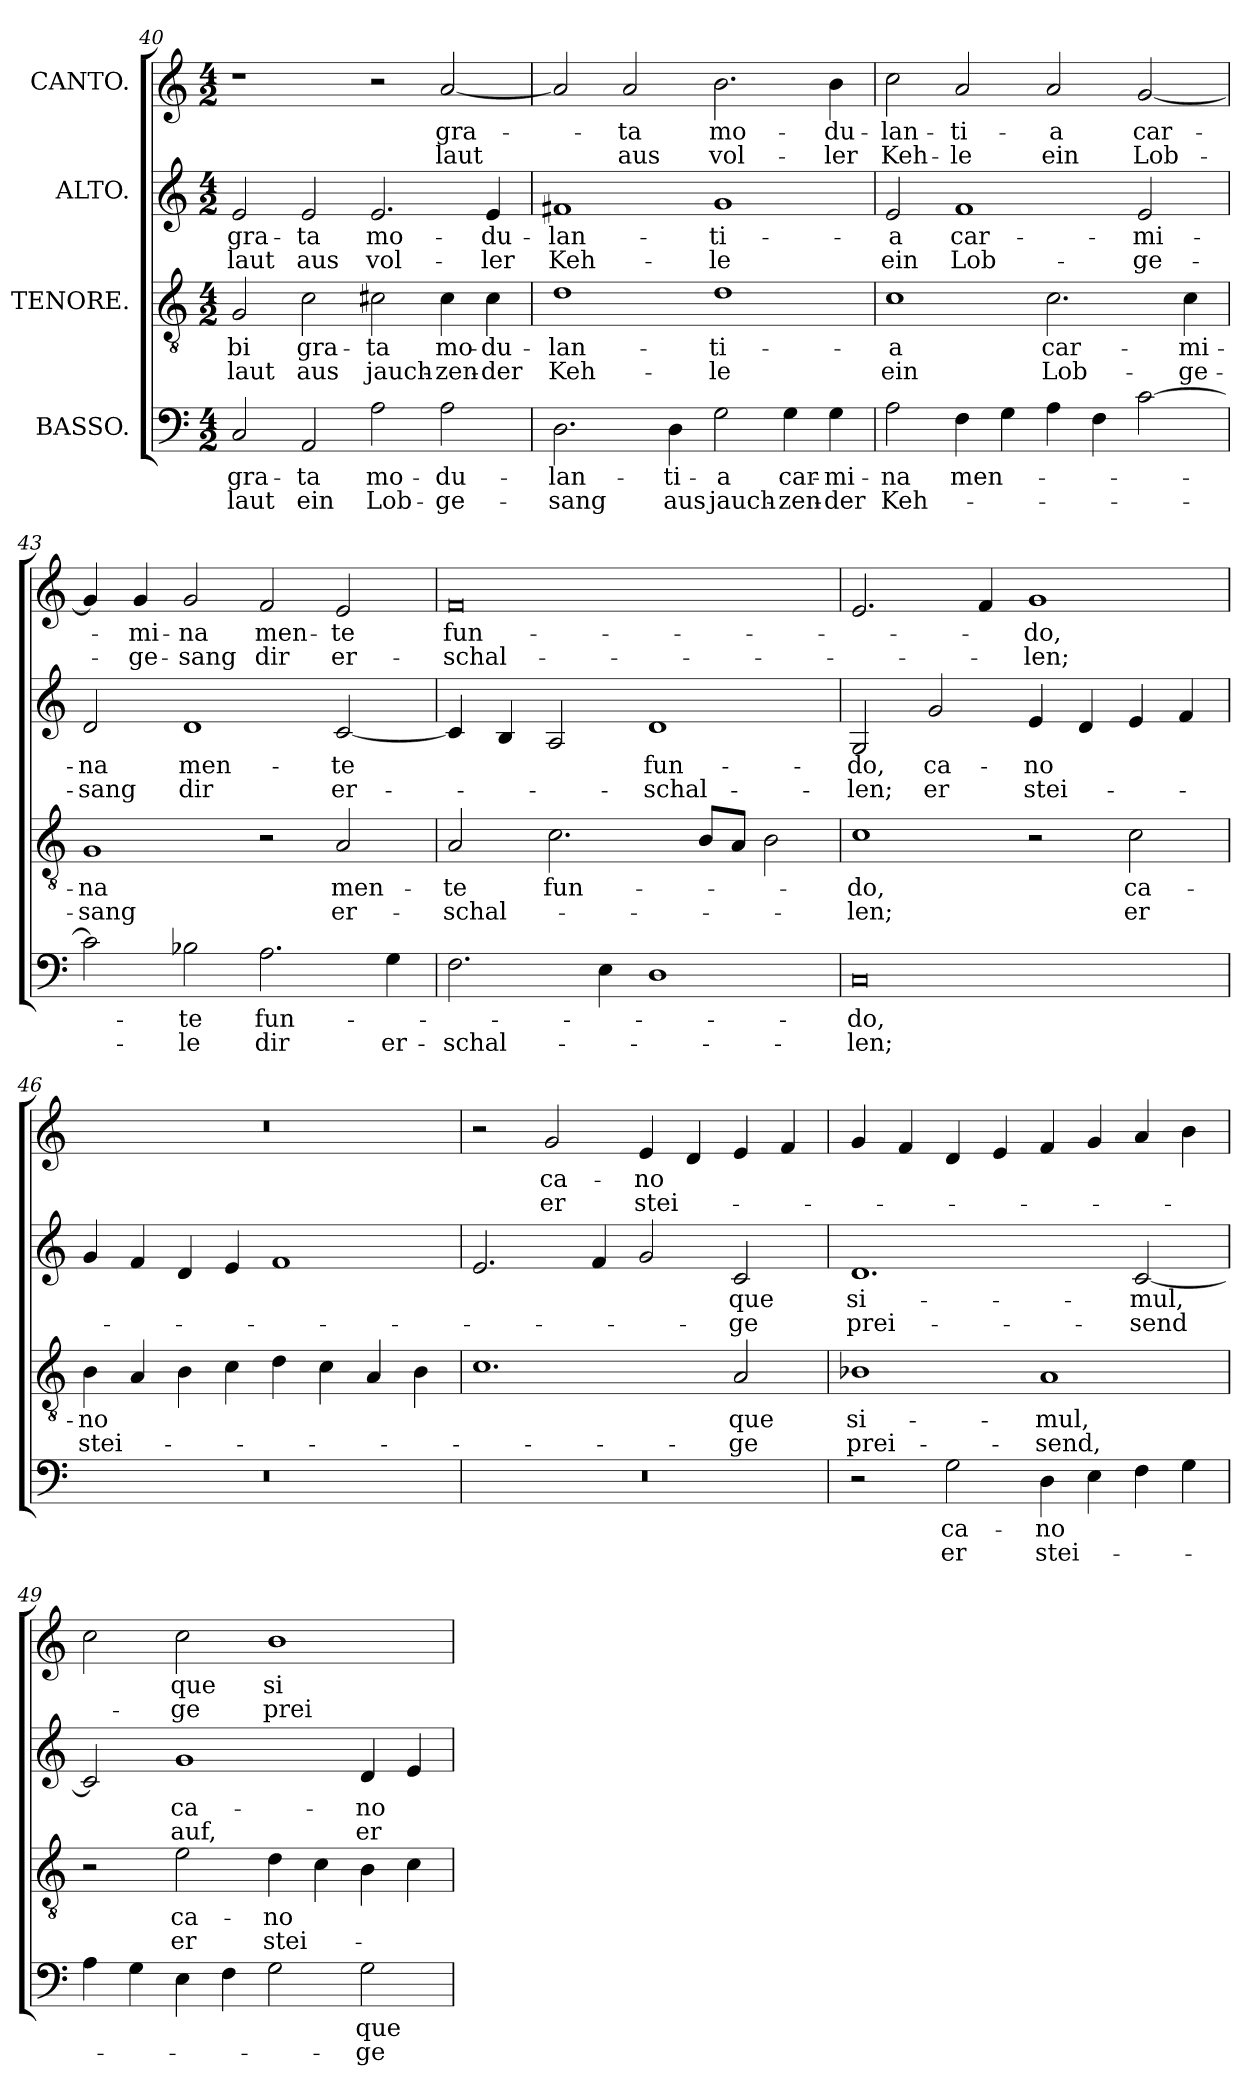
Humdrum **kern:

**kern	**text	**text	**kern	**text	**text	**kern	**text	**text	**kern	**text	**text
*part4	*part4	*part4	*part3	*part3	*part3	*part2	*part2	*part2	*part1	*part1	*part1
*staff4	*staff4	*staff4	*staff3	*staff3	*staff3	*staff2	*staff2	*staff2	*staff1	*staff1	*staff1
*I"BASSO.	*	*	*I"TENORE.	*	*	*I"ALTO.	*	*	*I"CANTO.	*	*
!!LO:LB:g=z
*clefF4	*	*	*clefGv2	*	*	*clefG2	*	*	*clefG2	*	*
*	*	*	*ITrd7c12	*	*	*	*	*	*	*	*
*k[]	*	*	*k[]	*	*	*k[]	*	*	*k[]	*	*
*M4/2	*	*	*M4/2	*	*	*M4/2	*	*	*M4/2	*	*
=40	=40	=40	=40	=40	=40	=40	=40	=40	=40	=40	=40
!	!LO:LY:b	!LO:LY:b	!	!LO:LY:b	!LO:LY:b	!	!LO:LY:b	!LO:LY:b	!	!	!
2C/	gra-	laut	2GG/	-bi	laut	2e/	gra-	laut	1r	.	.
!	!LO:LY:b	!LO:LY:b	!	!LO:LY:b	!LO:LY:b	!	!LO:LY:b	!LO:LY:b	!	!	!
2AA/	-ta	ein	2C\	gra-	aus	2e/	-ta	aus	.	.	.
!	!LO:LY:b	!LO:LY:b	!	!LO:LY:b	!LO:LY:b	!	!LO:LY:b	!LO:LY:b	!	!	!
2A\	mo-	Lob-	2C#X\	-ta	jauch-	2.e/	mo-	vol-	2r	.	.
!	!LO:LY:b	!LO:LY:b	!	!LO:LY:b	!LO:LY:b	!	!	!	!	!LO:LY:b	!LO:LY:b
2A\	-du-	-ge-	4C#\	mo-	-zen-	.	.	.	[2a/	gra-	laut
!	!	!	!	!LO:LY:b	!LO:LY:b	!	!LO:LY:b	!LO:LY:b	!	!	!
.	.	.	4C#\	-du-	-der	4e/	-du-	-ler	.	.	.
=41	=41	=41	=41	=41	=41	=41	=41	=41	=41	=41	=41
!	!LO:LY:b	!LO:LY:b	!	!LO:LY:b	!LO:LY:b	!	!LO:LY:b	!LO:LY:b	!	!	!
2.D\	-lan-	-sang	1D	-lan-	Keh-	1f#X	-lan-	Keh-	2a/]	.	.
!	!	!	!	!	!	!	!	!	!	!LO:LY:b	!LO:LY:b
.	.	.	.	.	.	.	.	.	2a/	-ta	aus
!	!LO:LY:b	!LO:LY:b	!	!	!	!	!	!	!	!	!
4D\	-ti-	aus	.	.	.	.	.	.	.	.	.
!	!LO:LY:b	!LO:LY:b	!	!LO:LY:b	!LO:LY:b	!	!LO:LY:b	!LO:LY:b	!	!LO:LY:b	!LO:LY:b
2G\	-a	jauch-	1D	-ti-	-le	1g	-ti-	-le	2.b\	mo-	vol-
!	!LO:LY:b	!LO:LY:b	!	!	!	!	!	!	!	!	!
4G\	car-	-zen-	.	.	.	.	.	.	.	.	.
!	!LO:LY:b	!LO:LY:b	!	!	!	!	!	!	!	!LO:LY:b	!LO:LY:b
4G\	-mi-	-der	.	.	.	.	.	.	4b\	-du-	-ler
=42	=42	=42	=42	=42	=42	=42	=42	=42	=42	=42	=42
!	!LO:LY:b	!LO:LY:b	!	!LO:LY:b	!LO:LY:b	!	!LO:LY:b	!LO:LY:b	!	!LO:LY:b	!LO:LY:b
2A\	-na	Keh-	1C	-a	ein	2e/	-a	ein	2cc\	-lan-	Keh-
!	!LO:LY:b	!	!	!	!	!	!LO:LY:b	!LO:LY:b	!	!LO:LY:b	!LO:LY:b
4F\	men-	.	.	.	.	1f	car-	Lob-	2a/	-ti-	-le
4G\	.	.	.	.	.	.	.	.	.	.	.
!	!	!	!	!LO:LY:b	!LO:LY:b	!	!	!	!	!LO:LY:b	!LO:LY:b
4A\	.	.	2.C\	car-	Lob-	.	.	.	2a/	-a	ein
4F\	.	.	.	.	.	.	.	.	.	.	.
!	!	!	!	!	!	!	!LO:LY:b	!LO:LY:b	!	!LO:LY:b	!LO:LY:b
[2c\	.	.	.	.	.	2e/	-mi-	-ge-	[2g/	car-	Lob-
!	!	!	!	!LO:LY:b	!LO:LY:b	!	!	!	!	!	!
.	.	.	4C\	-mi-	-ge-	.	.	.	.	.	.
=43	=43	=43	=43	=43	=43	=43	=43	=43	=43	=43	=43
!	!	!	!	!LO:LY:b	!LO:LY:b	!	!LO:LY:b	!LO:LY:b	!	!	!
2c\]	.	.	1GG	-na	-sang	2d/	-na	-sang	4g/]	.	.
!	!	!	!	!	!	!	!	!	!	!LO:LY:b	!LO:LY:b
.	.	.	.	.	.	.	.	.	4g/	-mi-	-ge-
!	!LO:LY:b	!LO:LY:b	!	!	!	!	!LO:LY:b	!LO:LY:b	!	!LO:LY:b	!LO:LY:b
2B-X\	-te	-le	.	.	.	1d	men-	dir	2g/	-na	-sang
!	!LO:LY:b	!LO:LY:b	!	!	!	!	!	!	!	!LO:LY:b	!LO:LY:b
2.A\	fun-	dir	2r	.	.	.	.	.	2f/	men-	dir
!	!	!	!	!LO:LY:b	!LO:LY:b	!	!LO:LY:b	!LO:LY:b	!	!LO:LY:b	!LO:LY:b
.	.	.	2AA/	men-	er-	[2c/	-te	er-	2e/	-te	er-
!	!	!LO:LY:b	!	!	!	!	!	!	!	!	!
4G\	.	er-	.	.	.	.	.	.	.	.	.
!!LO:PB:g=z
=44	=44	=44	=44	=44	=44	=44	=44	=44	=44	=44	=44
!	!	!LO:LY:b	!	!LO:LY:b	!LO:LY:b	!	!	!	!	!LO:LY:b	!LO:LY:b
2.F\	.	-schal-	2AA/	-te	-schal-	4c/]	.	.	0f	fun-	-schal-
.	.	.	.	.	.	4B/	.	.	.	.	.
!	!	!	!	!LO:LY:b	!	!	!	!	!	!	!
.	.	.	2.C\	fun-	.	2A/	.	.	.	.	.
4E\	.	.	.	.	.	.	.	.	.	.	.
!	!	!	!	!	!	!	!LO:LY:b	!LO:LY:b	!	!	!
1D	.	.	.	.	.	1d	fun-	-schal-	.	.	.
.	.	.	8BB/L	.	.	.	.	.	.	.	.
.	.	.	8AA/J	.	.	.	.	.	.	.	.
.	.	.	2BB\	.	.	.	.	.	.	.	.
=45	=45	=45	=45	=45	=45	=45	=45	=45	=45	=45	=45
!	!LO:LY:b	!LO:LY:b	!	!LO:LY:b	!LO:LY:b	!	!LO:LY:b	!LO:LY:b	!	!	!
0C	-do,	-len;	1C	-do,	-len;	2G/	-do,	-len;	2.e/	.	.
!	!	!	!	!	!	!	!LO:LY:b	!LO:LY:b	!	!	!
.	.	.	.	.	.	2g/	ca-	er	.	.	.
.	.	.	.	.	.	.	.	.	4f/	.	.
!	!	!	!	!	!	!	!LO:LY:b	!LO:LY:b	!	!LO:LY:b	!LO:LY:b
.	.	.	2r	.	.	4e/	-no	stei-	1g	-do,	-len;
.	.	.	.	.	.	4d/	.	.	.	.	.
!	!	!	!	!LO:LY:b	!LO:LY:b	!	!	!	!	!	!
.	.	.	2C\	ca-	er	4e/	.	.	.	.	.
.	.	.	.	.	.	4f/	.	.	.	.	.
=46	=46	=46	=46	=46	=46	=46	=46	=46	=46	=46	=46
!	!	!	!	!LO:LY:b	!LO:LY:b	!	!	!	!	!	!
0r	.	.	4BB\	-no	stei-	4g/	.	.	0r	.	.
.	.	.	4AA/	.	.	4f/	.	.	.	.	.
.	.	.	4BB\	.	.	4d/	.	.	.	.	.
.	.	.	4C\	.	.	4e/	.	.	.	.	.
.	.	.	4D\	.	.	1f	.	.	.	.	.
.	.	.	4C\	.	.	.	.	.	.	.	.
.	.	.	4AA/	.	.	.	.	.	.	.	.
.	.	.	4BB\	.	.	.	.	.	.	.	.
=47	=47	=47	=47	=47	=47	=47	=47	=47	=47	=47	=47
0r	.	.	1.C	.	.	2.e/	.	.	2r	.	.
!	!	!	!	!	!	!	!	!	!	!LO:LY:b	!LO:LY:b
.	.	.	.	.	.	.	.	.	2g/	ca-	er
.	.	.	.	.	.	4f/	.	.	.	.	.
!	!	!	!	!	!	!	!	!	!	!LO:LY:b	!LO:LY:b
.	.	.	.	.	.	2g/	.	.	4e/	-no	stei-
.	.	.	.	.	.	.	.	.	4d/	.	.
!	!	!	!	!LO:LY:b	!LO:LY:b	!	!LO:LY:b	!LO:LY:b	!	!	!
.	.	.	2AA/	que	-ge	2c/	que	ge	4e/	.	.
.	.	.	.	.	.	.	.	.	4f/	.	.
!!LO:LB:g=z
=48	=48	=48	=48	=48	=48	=48	=48	=48	=48	=48	=48
!	!	!	!	!LO:LY:b	!LO:LY:b	!	!LO:LY:b	!LO:LY:b	!	!	!
2r	.	.	1BB-X	si-	prei-	1.d	si-	prei-	4g/	.	.
.	.	.	.	.	.	.	.	.	4f/	.	.
!	!LO:LY:b	!LO:LY:b	!	!	!	!	!	!	!	!	!
2G\	ca-	er	.	.	.	.	.	.	4d/	.	.
.	.	.	.	.	.	.	.	.	4e/	.	.
!	!LO:LY:b	!LO:LY:b	!	!LO:LY:b	!LO:LY:b	!	!	!	!	!	!
4D\	-no	stei-	1AA	-mul,	-send,	.	.	.	4f/	.	.
4E\	.	.	.	.	.	.	.	.	4g/	.	.
!	!	!	!	!	!	!	!LO:LY:b	!LO:LY:b	!	!	!
4F\	.	.	.	.	.	[2c/	-mul,	-send	4a/	.	.
4G\	.	.	.	.	.	.	.	.	4b\	.	.
=49	=49	=49	=49	=49	=49	=49	=49	=49	=49	=49	=49
4A\	.	.	2r	.	.	2c/]	.	.	2cc\	.	.
4G\	.	.	.	.	.	.	.	.	.	.	.
!	!	!	!	!LO:LY:b	!LO:LY:b	!	!LO:LY:b	!LO:LY:b	!	!LO:LY:b	!LO:LY:b
4E\	.	.	2E\	ca-	er	1g	ca-	auf,	2cc\	que	-ge
4F\	.	.	.	.	.	.	.	.	.	.	.
!	!	!	!	!LO:LY:b	!LO:LY:b	!	!	!	!	!LO:LY:b	!LO:LY:b
2G\	.	.	4D\	-no	stei-	.	.	.	1b	si-	prei-
.	.	.	4C\	.	.	.	.	.	.	.	.
!	!LO:LY:b	!LO:LY:b	!	!	!	!	!LO:LY:b	!LO:LY:b	!	!	!
2G\	que	ge	4BB\	.	.	4d/	-no	er	.	.	.
.	.	.	4C\	.	.	4e/	.	.	.	.	.
=	=	=	=	=	=	=	=	=	=	=	=
*-	*-	*-	*-	*-	*-	*-	*-	*-	*-	*-	*-
